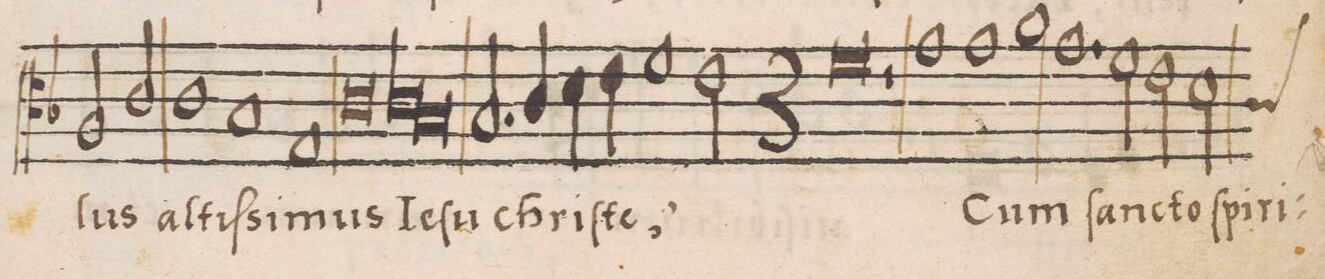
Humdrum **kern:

**kern	**text
*I"ALTVS	*
*clefC3	*
*k[b-]	*
*met(C|)	*
*M2/1	*
2A/	-lus
2c/	al-
=143-	=143-
1c\	-tiſ-
1B-/	-si-
=144-	=144-
*custos:c	*
1G/	-mus
0c\	Ie-
=145-	=145-
*lig	*
1c\	-ſu
=146-	=146-
1B-/	.
*Xlig	*
2.B-/	Chri-
4c/	.
=147-	=147-
4d\	.
4e\	.
1f\	-ſte;
2e\	.
=148-	=148-
*M3/1	*
0f\	.
1r	.
=149-	=149-
1g\	Cum
1g\	ſanc-
1a\	-to
=150-	=150-
1.g\	ſpi-
2f\	.
2e\	-ri-
*custos:c	*
2d\	.
=151-	=151-
*-	*-
